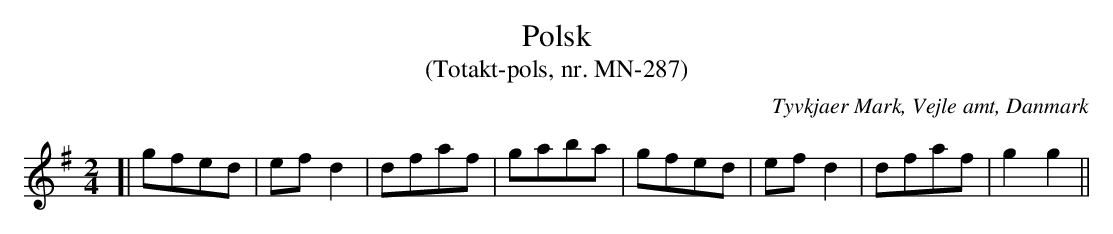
X:1
T:Polsk
T:(Totakt-pols, nr. MN-287)
O:Tyvkjaer Mark, Vejle amt, Danmark
M:2/4
L:1/8
K:G
[| gfed | ef d2 | dfaf | gaba | gfed | ef d2 | dfaf | g2 g2 ||
|]
